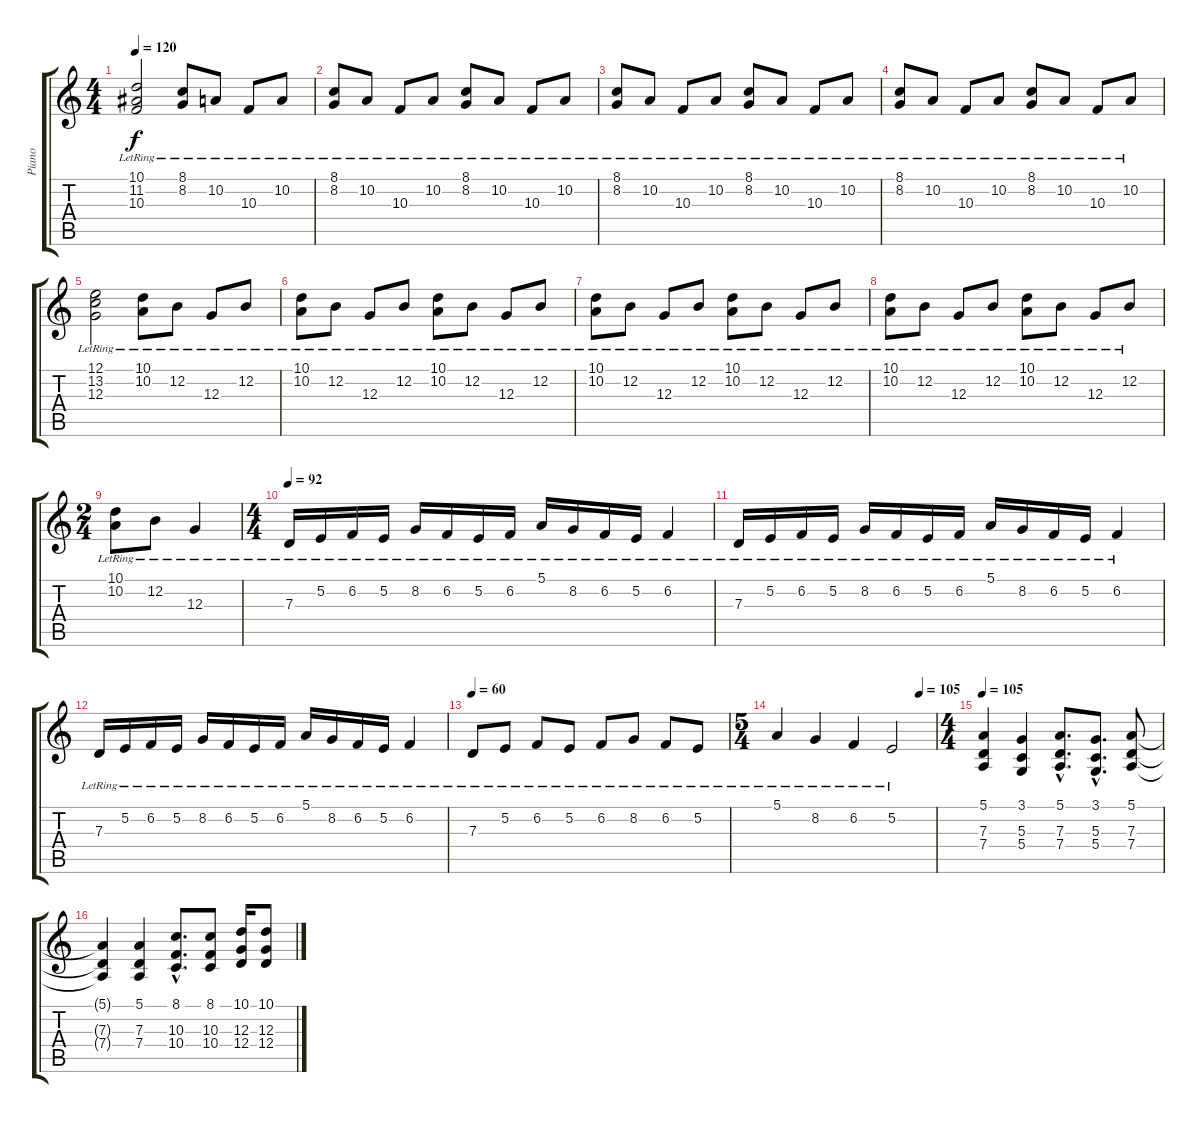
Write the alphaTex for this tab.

\track ("Piano" "Piano") {instrument acousticgrandpiano}
\staff {score tabs}
\tuning (E4 B3 G3 D3 A2 E2) {hide}
\ts (4 4)
\tempo 120
\clef g2
\ks c
(10.1{lr} 11.2{lr} 10.3{lr}).2{dy f} (8.1{lr} 8.2{lr}).8 10.2{lr}.8 10.3{lr}.8 10.2{lr}.8 |
(8.1{lr} 8.2{lr}).8 10.2{lr}.8 10.3{lr}.8 10.2{lr}.8 (8.1{lr} 8.2{lr}).8 10.2{lr}.8 10.3{lr}.8 10.2{lr}.8 |
(8.1{lr} 8.2{lr}).8 10.2{lr}.8 10.3{lr}.8 10.2{lr}.8 (8.1{lr} 8.2{lr}).8 10.2{lr}.8 10.3{lr}.8 10.2{lr}.8 |
(8.1{lr} 8.2{lr}).8 10.2{lr}.8 10.3{lr}.8 10.2{lr}.8 (8.1{lr} 8.2{lr}).8 10.2{lr}.8 10.3{lr}.8 10.2{lr}.8 |
(12.1{lr} 13.2{lr} 12.3{lr}).2 (10.1{lr} 10.2{lr}).8 12.2{lr}.8 12.3{lr}.8 12.2{lr}.8 |
(10.1{lr} 10.2{lr}).8 12.2{lr}.8 12.3{lr}.8 12.2{lr}.8 (10.1{lr} 10.2{lr}).8 12.2{lr}.8 12.3{lr}.8 12.2{lr}.8 |
(10.1{lr} 10.2{lr}).8 12.2{lr}.8 12.3{lr}.8 12.2{lr}.8 (10.1{lr} 10.2{lr}).8 12.2{lr}.8 12.3{lr}.8 12.2{lr}.8 |
(10.1{lr} 10.2{lr}).8 12.2{lr}.8 12.3{lr}.8 12.2{lr}.8 (10.1{lr} 10.2{lr}).8 12.2{lr}.8 12.3{lr}.8 12.2{lr}.8 |
\ts (2 4)
(10.1{lr} 10.2{lr}).8 12.2{lr}.8 12.3{lr}.4 |
\ts (4 4)
\tempo 92
7.3{lr}.16 5.2{lr}.16 6.2{lr}.16 5.2{lr}.16 8.2{lr}.16 6.2{lr}.16 5.2{lr}.16 6.2{lr}.16 5.1{lr}.16 8.2{lr}.16 6.2{lr}.16 5.2{lr}.16 6.2{lr}.4 |
7.3{lr}.16 5.2{lr}.16 6.2{lr}.16 5.2{lr}.16 8.2{lr}.16 6.2{lr}.16 5.2{lr}.16 6.2{lr}.16 5.1{lr}.16 8.2{lr}.16 6.2{lr}.16 5.2{lr}.16 6.2{lr}.4 |
7.3{lr}.16 5.2{lr}.16 6.2{lr}.16 5.2{lr}.16 8.2{lr}.16 6.2{lr}.16 5.2{lr}.16 6.2{lr}.16 5.1{lr}.16 8.2{lr}.16 6.2{lr}.16 5.2{lr}.16 6.2{lr}.4 |
\tempo 60
7.3{lr}.8 5.2{lr}.8 6.2{lr}.8 5.2{lr}.8 6.2{lr}.8 8.2{lr}.8 6.2{lr}.8 5.2{lr}.8 |
\ts (5 4)
\tempo (105 0.9)
5.1{lr}.4 8.2{lr}.4 6.2{lr}.4 5.2{lr}.2 |
\ts (4 4)
\tempo 105
(5.1 7.3 7.4).4 (3.1 5.3 5.4).4 (5.1{hac} 7.3{hac} 7.4{hac}).8{d} (3.1{hac} 5.3{hac} 5.4{hac}).8{d} (5.1 7.3 7.4).8 |
(5.1{t} 7.3{t} 7.4{t}).4 (5.1 7.3 7.4).4 (8.1{hac} 10.3{hac} 10.4{hac}).8{d} (8.1 10.3 10.4).8 (10.1 12.3 12.4).16 (10.1 12.3 12.4).8
